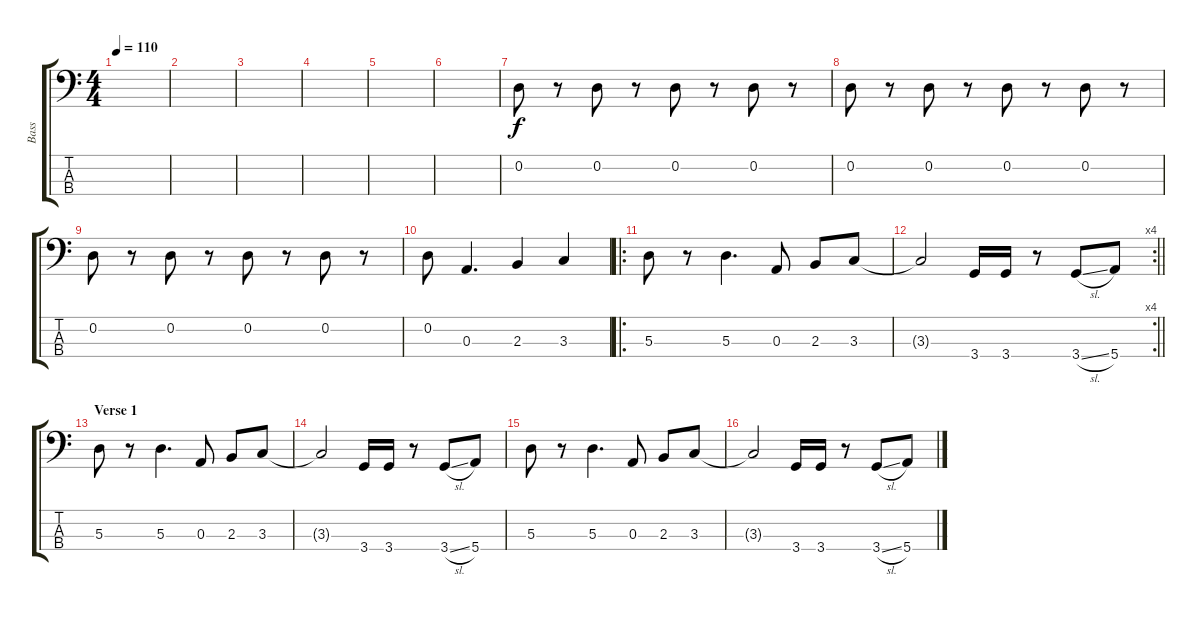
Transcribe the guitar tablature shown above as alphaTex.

\track ("Bass" "Bass") {instrument electricbasspick}
\staff {score tabs}
\tuning (G2 D2 A1 E1) {hide}
\ts (4 4)
\tempo 110
\clef f4
\ks c
|
|
|
|
|
|
0.2.8 r.8 0.2.8 r.8 0.2.8 r.8 0.2.8 r.8 |
0.2.8 r.8 0.2.8 r.8 0.2.8 r.8 0.2.8 r.8 |
0.2.8 r.8 0.2.8 r.8 0.2.8 r.8 0.2.8 r.8 |
0.2.8 0.3.4{d} 2.3.4 3.3.4 |
\ro
5.3.8 r.8 5.3.4{d} 0.3.8 2.3.8 3.3.8 |
\rc 4
\barLineRight lightlight
3.3{t}.2 3.4.16 3.4.16 r.8 3.4{sl}.8 5.4.8 |
\section ("" "Verse 1")
5.3.8 r.8 5.3.4{d} 0.3.8 2.3.8 3.3.8 |
3.3{t}.2 3.4.16 3.4.16 r.8 3.4{sl}.8 5.4.8 |
5.3.8 r.8 5.3.4{d} 0.3.8 2.3.8 3.3.8 |
3.3{t}.2 3.4.16 3.4.16 r.8 3.4{sl}.8 5.4.8
